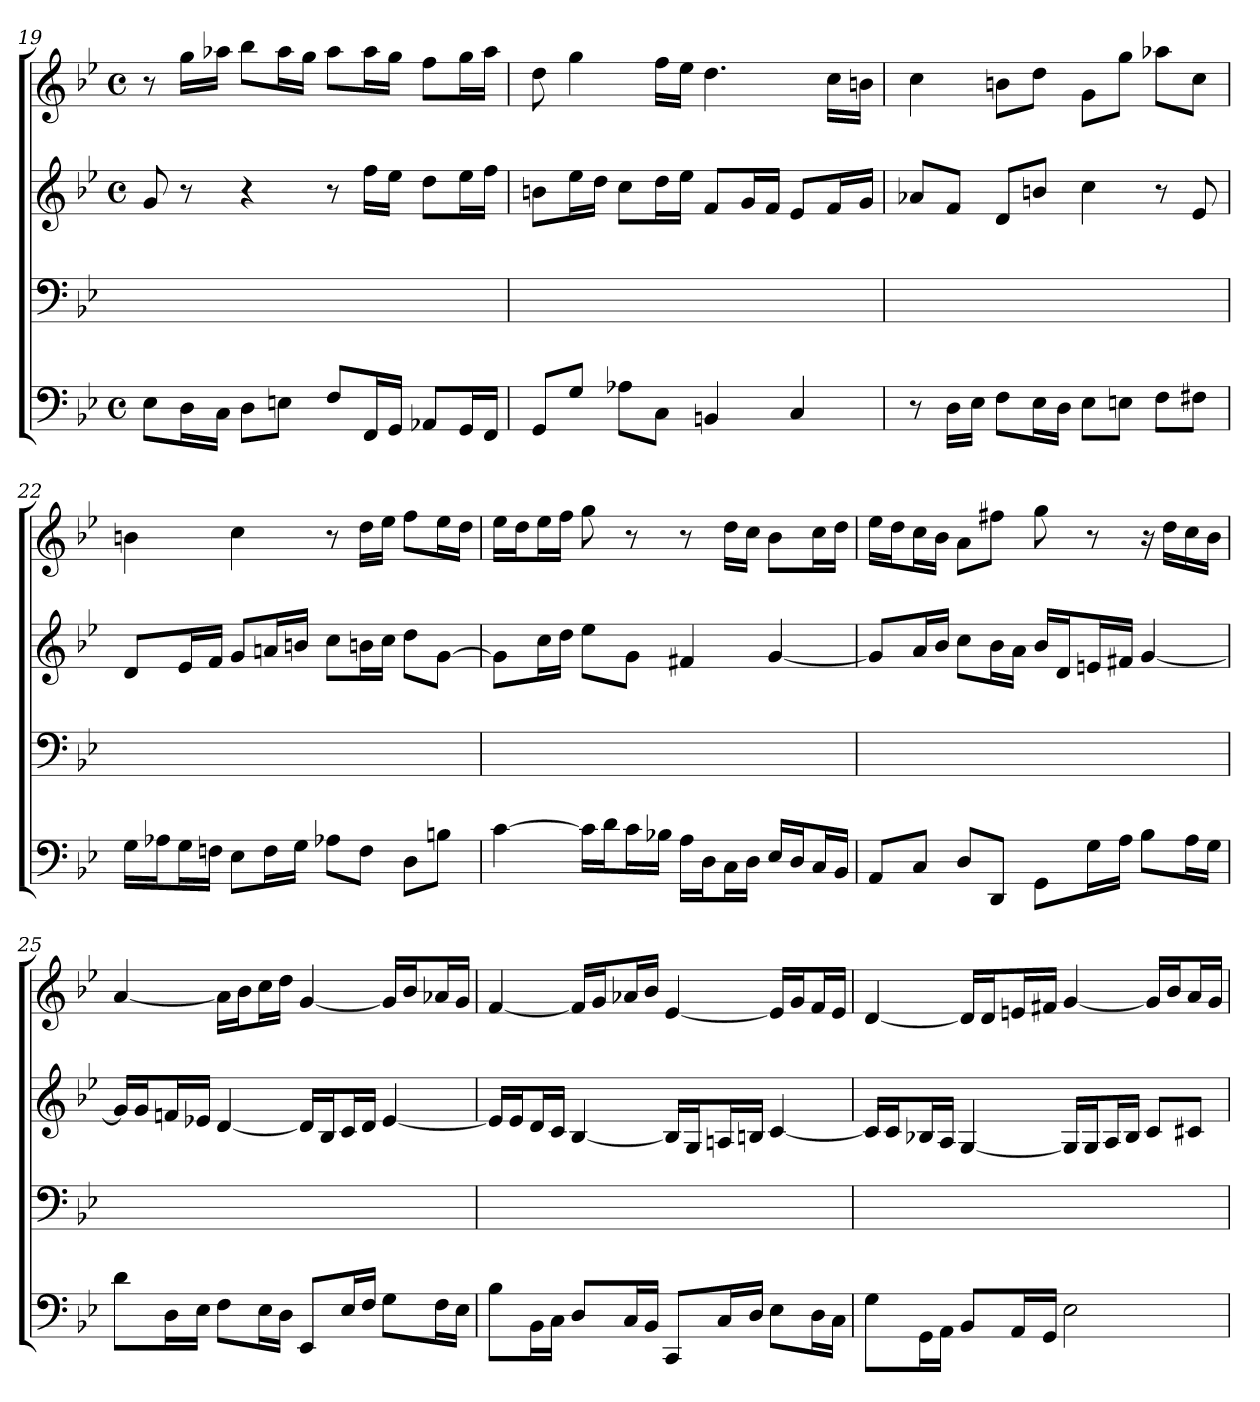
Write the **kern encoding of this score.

**kern	**kern	**kern	**kern
*part4	*part3	*part2	*part1
*staff4	*staff3	*staff2	*staff1
*clefF4	*clefF4	*clefG2	*clefG2
*k[b-e-]	*k[b-e-]	*k[b-e-]	*k[b-e-]
*g:	*	*g:	*g:
*M4/4	*	*M4/4	*M4/4
*met(c)	*	*met(c)	*met(c)
=19	=19	=19	=19
8E-\L	1ryy	8g	8r
16D\L	.	8r	16gg\LL
16C\JJ	.	.	16aa-X\JJ
8D\L	.	4r	8bb-\L
8En\J	.	.	16aa-\L
.	.	.	16gg\JJ
8F/L	.	8r	8aa-\L
16FF/L	.	16ff\LL	16aa-\L
16GG/JJ	.	16ee-\JJ	16gg\JJ
8AA-X/L	.	8dd\L	8ff\L
16GG/L	.	16ee-\L	16gg\L
16FF/JJ	.	16ff\JJ	16aa-\JJ
=20	=20	=20	=20
8GG/L	1ryy	8bn\L	8dd
8G/J	.	16ee-\L	4gg
.	.	16dd\JJ	.
8A-X\L	.	8cc\L	.
8C\J	.	16dd\L	16ff\LL
.	.	16ee-\JJ	16ee-\JJ
4BBn	.	8f/L	4.dd
.	.	16g/L	.
.	.	16f/JJ	.
4C	.	8e-/L	.
.	.	16f/L	16cc\LL
.	.	16g/JJ	16bn\JJ
=21	=21	=21	=21
8r	1ryy	8a-X/L	4cc
16D\LL	.	8f/J	.
16E-\JJ	.	.	.
8F\L	.	8d/L	8bn\L
16E-\L	.	8bn/J	8dd\J
16D\JJ	.	.	.
8E-\L	.	4cc	8g\L
8En\J	.	.	8gg\J
8F\L	.	8r	8aa-X\L
8F#X\J	.	8e-	8cc\J
=22	=22	=22	=22
16G\LL	1ryy	8d/L	4bn
16A-X\J	.	.	.
16G\L	.	16e-/L	.
16Fn\JJ	.	16f/JJ	.
8E-\L	.	8g/L	4cc
16F\L	.	16an/L	.
16G\JJ	.	16bn/JJ	.
8A-X\L	.	8cc\L	8r
8F\J	.	16bn\L	16dd\LL
.	.	16cc\JJ	16ee-\JJ
8D\L	.	8dd\L	8ff\L
8Bn\J	.	[8g\J	16ee-\L
.	.	.	16dd\JJ
=23	=23	=23	=23
[4c	1ryy	8g\L]	16ee-\LL
.	.	.	16dd\J
.	.	16cc\L	16ee-\L
.	.	16dd\JJ	16ff\JJ
16c\LL]	.	8ee-\L	8gg
16d\J	.	.	.
16c\L	.	8g\J	8r
16B-X\JJ	.	.	.
16A\LL	.	4f#X	8r
16D\J	.	.	.
16C\L	.	.	16dd\LL
16D\JJ	.	.	16cc\JJ
16E-/LL	.	[4g	8b-\L
16D/J	.	.	.
16C/L	.	.	16cc\L
16BB-/JJ	.	.	16dd\JJ
=24	=24	=24	=24
8AA/L	1ryy	8g/L]	16ee-\LL
.	.	.	16dd\J
8C/J	.	16a/L	16cc\L
.	.	16b-/JJ	16b-\JJ
8D/L	.	8cc\L	8a\L
8DD/J	.	16b-\L	8ff#X\J
.	.	16a\JJ	.
8GG\L	.	16b-/LL	8gg
.	.	16d/J	.
16G\L	.	16en/L	8r
16A\JJ	.	16f#X/JJ	.
8B-\L	.	[4g	16r
.	.	.	16dd\LL
16A\L	.	.	16cc\
16G\JJ	.	.	16b-\JJ
=25	=25	=25	=25
8d\L	1ryy	16g/LL]	[4a
.	.	16g/J	.
16D\L	.	16fn/L	.
16E-\JJ	.	16e-X/JJ	.
8F\L	.	[4d	16a\LL]
.	.	.	16b-\J
16E-\L	.	.	16cc\L
16D\JJ	.	.	16dd\JJ
8EE-/L	.	16d/LL]	[4g
.	.	16B-/J	.
16E-/L	.	16c/L	.
16F/JJ	.	16d/JJ	.
8G\L	.	[4e-	16g/LL]
.	.	.	16b-/J
16F\L	.	.	16a-X/L
16E-\JJ	.	.	16g/JJ
=26	=26	=26	=26
8B-\L	1ryy	16e-/LL]	[4f
.	.	16e-/J	.
16BB-\L	.	16d/L	.
16C\JJ	.	16c/JJ	.
8D/L	.	[4B-	16f/LL]
.	.	.	16g/J
16C/L	.	.	16a-X/L
16BB-/JJ	.	.	16b-/JJ
8CC/L	.	16B-/LL]	[4e-
.	.	16G/J	.
16C/L	.	16An/L	.
16D/JJ	.	16Bn/JJ	.
8E-\L	.	[4c	16e-/LL]
.	.	.	16g/J
16D\L	.	.	16f/L
16C\JJ	.	.	16e-/JJ
=27	=27	=27	=27
8G\L	1ryy	16c/LL]	[4d
.	.	16c/J	.
16GG\L	.	16B-X/L	.
16AA\JJ	.	16A/JJ	.
8BB-/L	.	[4G	16d/LL]
.	.	.	16d/J
16AA/L	.	.	16en/L
16GG/JJ	.	.	16f#X/JJ
2E-	.	16G/LL]	[4g
.	.	16G/J	.
.	.	16A/L	.
.	.	16B-/JJ	.
.	.	8c/L	16g/LL]
.	.	.	16b-/J
.	.	8c#X/J	16a/L
.	.	.	16g/JJ
=	=	=	=
*-	*-	*-	*-
